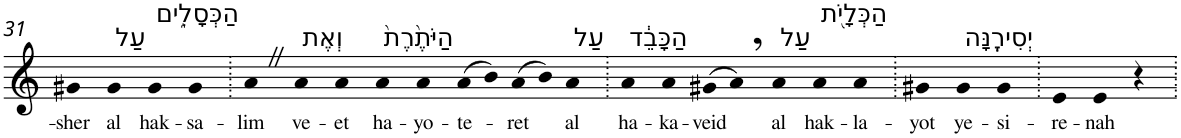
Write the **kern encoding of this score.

**kern	**text
*part1	*part1
*staff1	*staff1
*I"Piano	*
*I'Pno	*
!!LO:PB:g=z
*clefG2	*
*k[]	*
=31	=31
!	!LO:LY:b
4g#X	-sher
!LO:TX:a:t=עַל	!
!	!LO:LY:b
4g#	al
!LO:TX:a:t=הַכְּסָלִ֑ים	!
!	!LO:LY:b
4g#	hak-
!	!LO:LY:b
4g#	-sa-
=32.	=32.
!	!LO:LY:b
4aZ	-lim
!LO:TX:a:t=וְאֶת	!
!	!LO:LY:b
4a	ve-
!	!LO:LY:b
4a	-et
!LO:TX:a:t=הַיֹּתֶ֙רֶת֙	!
!	!LO:LY:b
4a	ha-
!	!LO:LY:b
4a	-yo-
!	!LO:LY:b
(>8a	-te-
8b)	.
!	!LO:LY:b
(>8a	-ret
8b)	.
!LO:TX:a:t=עַל	!
!	!LO:LY:b
4a	al
=33.	=33.
!LO:TX:a:t=הַכָּבֵ֔ד	!
!	!LO:LY:b
4a	ha-
!	!LO:LY:b
4a	-ka-
!	!LO:LY:b
(>8g#X	-veid
8a,)	.
!LO:TX:a:t=עַל	!
!	!LO:LY:b
4a	al
!LO:TX:a:t=הַכְּלָיֹ֖ת	!
!	!LO:LY:b
4a	hak-
!	!LO:LY:b
4a	-la-
=34.	=34.
!	!LO:LY:b
4g#X	-yot
!LO:TX:a:t=יְסִירֶֽנָּה	!
!	!LO:LY:b
4g#	ye-
!	!LO:LY:b
4g#	-si-
=35.	=35.
!	!LO:LY:b
4e	-re-
!	!LO:LY:b
4e	-nah
4r	.
=.	=.
*-	*-
